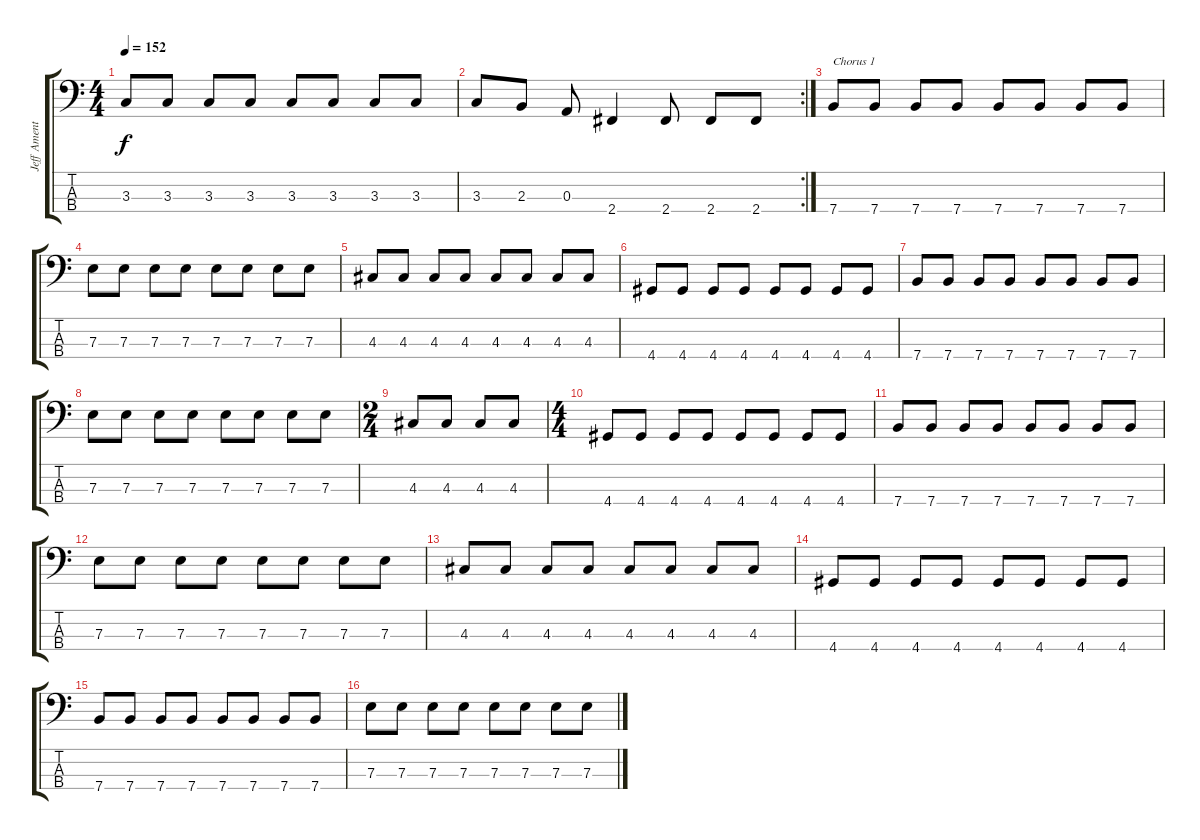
\track ("Jeff Ament" "Jeff Ament") {instrument electricbasspick}
\staff {score tabs}
\tuning (G2 D2 A1 E1) {hide}
\ts (4 4)
\tempo 152
\clef f4
\ks c
3.3.8{dy f} 3.3.8 3.3.8 3.3.8 3.3.8 3.3.8 3.3.8 3.3.8 |
\rc 2
3.3.8 2.3.8 0.3.8 2.4.4 2.4.8 2.4.8 2.4.8 |
7.4.8{txt "Chorus 1"} 7.4.8 7.4.8 7.4.8 7.4.8 7.4.8 7.4.8 7.4.8 |
7.3.8 7.3.8 7.3.8 7.3.8 7.3.8 7.3.8 7.3.8 7.3.8 |
4.3.8 4.3.8 4.3.8 4.3.8 4.3.8 4.3.8 4.3.8 4.3.8 |
4.4.8 4.4.8 4.4.8 4.4.8 4.4.8 4.4.8 4.4.8 4.4.8 |
7.4.8 7.4.8 7.4.8 7.4.8 7.4.8 7.4.8 7.4.8 7.4.8 |
7.3.8 7.3.8 7.3.8 7.3.8 7.3.8 7.3.8 7.3.8 7.3.8 |
\ts (2 4)
4.3.8 4.3.8 4.3.8 4.3.8 |
\ts (4 4)
4.4.8 4.4.8 4.4.8 4.4.8 4.4.8 4.4.8 4.4.8 4.4.8 |
7.4.8 7.4.8 7.4.8 7.4.8 7.4.8 7.4.8 7.4.8 7.4.8 |
7.3.8 7.3.8 7.3.8 7.3.8 7.3.8 7.3.8 7.3.8 7.3.8 |
4.3.8 4.3.8 4.3.8 4.3.8 4.3.8 4.3.8 4.3.8 4.3.8 |
4.4.8 4.4.8 4.4.8 4.4.8 4.4.8 4.4.8 4.4.8 4.4.8 |
7.4.8 7.4.8 7.4.8 7.4.8 7.4.8 7.4.8 7.4.8 7.4.8 |
7.3.8 7.3.8 7.3.8 7.3.8 7.3.8 7.3.8 7.3.8 7.3.8
